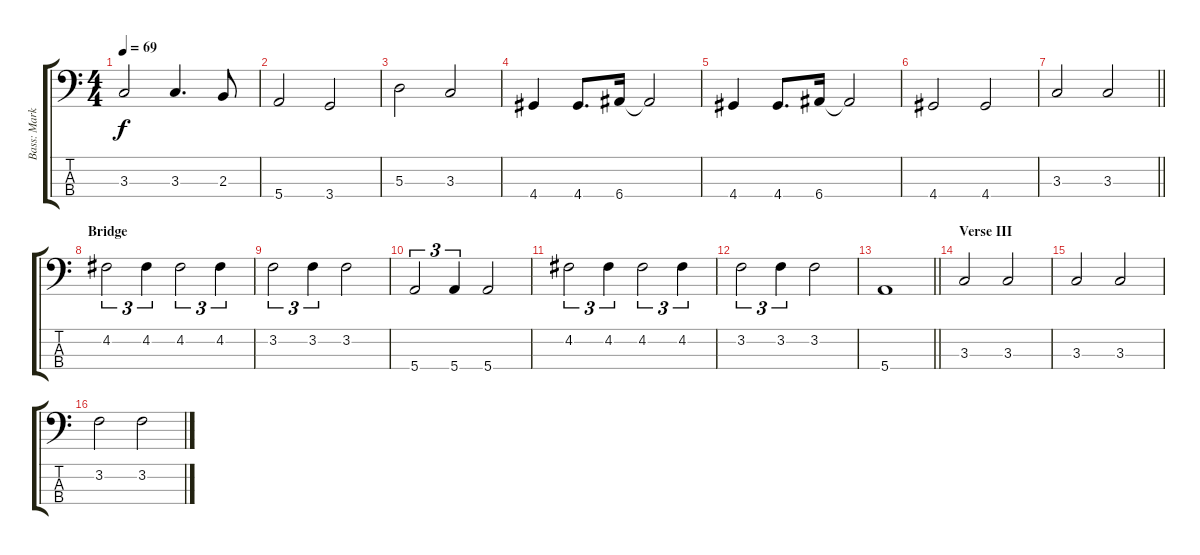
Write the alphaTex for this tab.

\track ("Bass: Mark" "Bass: Mark") {instrument electricbassfinger}
\staff {score tabs}
\tuning (G2 D2 A1 E1) {hide}
\ts (4 4)
\tempo 69
\clef f4
\ks c
3.3.2{dy f} 3.3.4{d} 2.3.8 |
5.4.2 3.4.2 |
5.3.2 3.3.2 |
4.4.4 4.4.8{d} 6.4.16 6.4{t}.2 |
4.4.4 4.4.8{d} 6.4.16 6.4{t}.2 |
4.4.2 4.4.2 |
\barLineRight lightlight
3.3.2 3.3.2 |
\section ("" "Bridge")
4.2.2{tu (3 2)} 4.2.4{tu (3 2)} 4.2.2{tu (3 2)} 4.2.4{tu (3 2)} |
3.2.2{tu (3 2)} 3.2.4{tu (3 2)} 3.2.2 |
5.4.2{tu (3 2)} 5.4.4{tu (3 2)} 5.4.2 |
4.2.2{tu (3 2)} 4.2.4{tu (3 2)} 4.2.2{tu (3 2)} 4.2.4{tu (3 2)} |
3.2.2{tu (3 2)} 3.2.4{tu (3 2)} 3.2.2 |
\barLineRight lightlight
5.4.1 |
\section ("" "Verse III")
3.3.2 3.3.2 |
3.3.2 3.3.2 |
3.2.2 3.2.2
